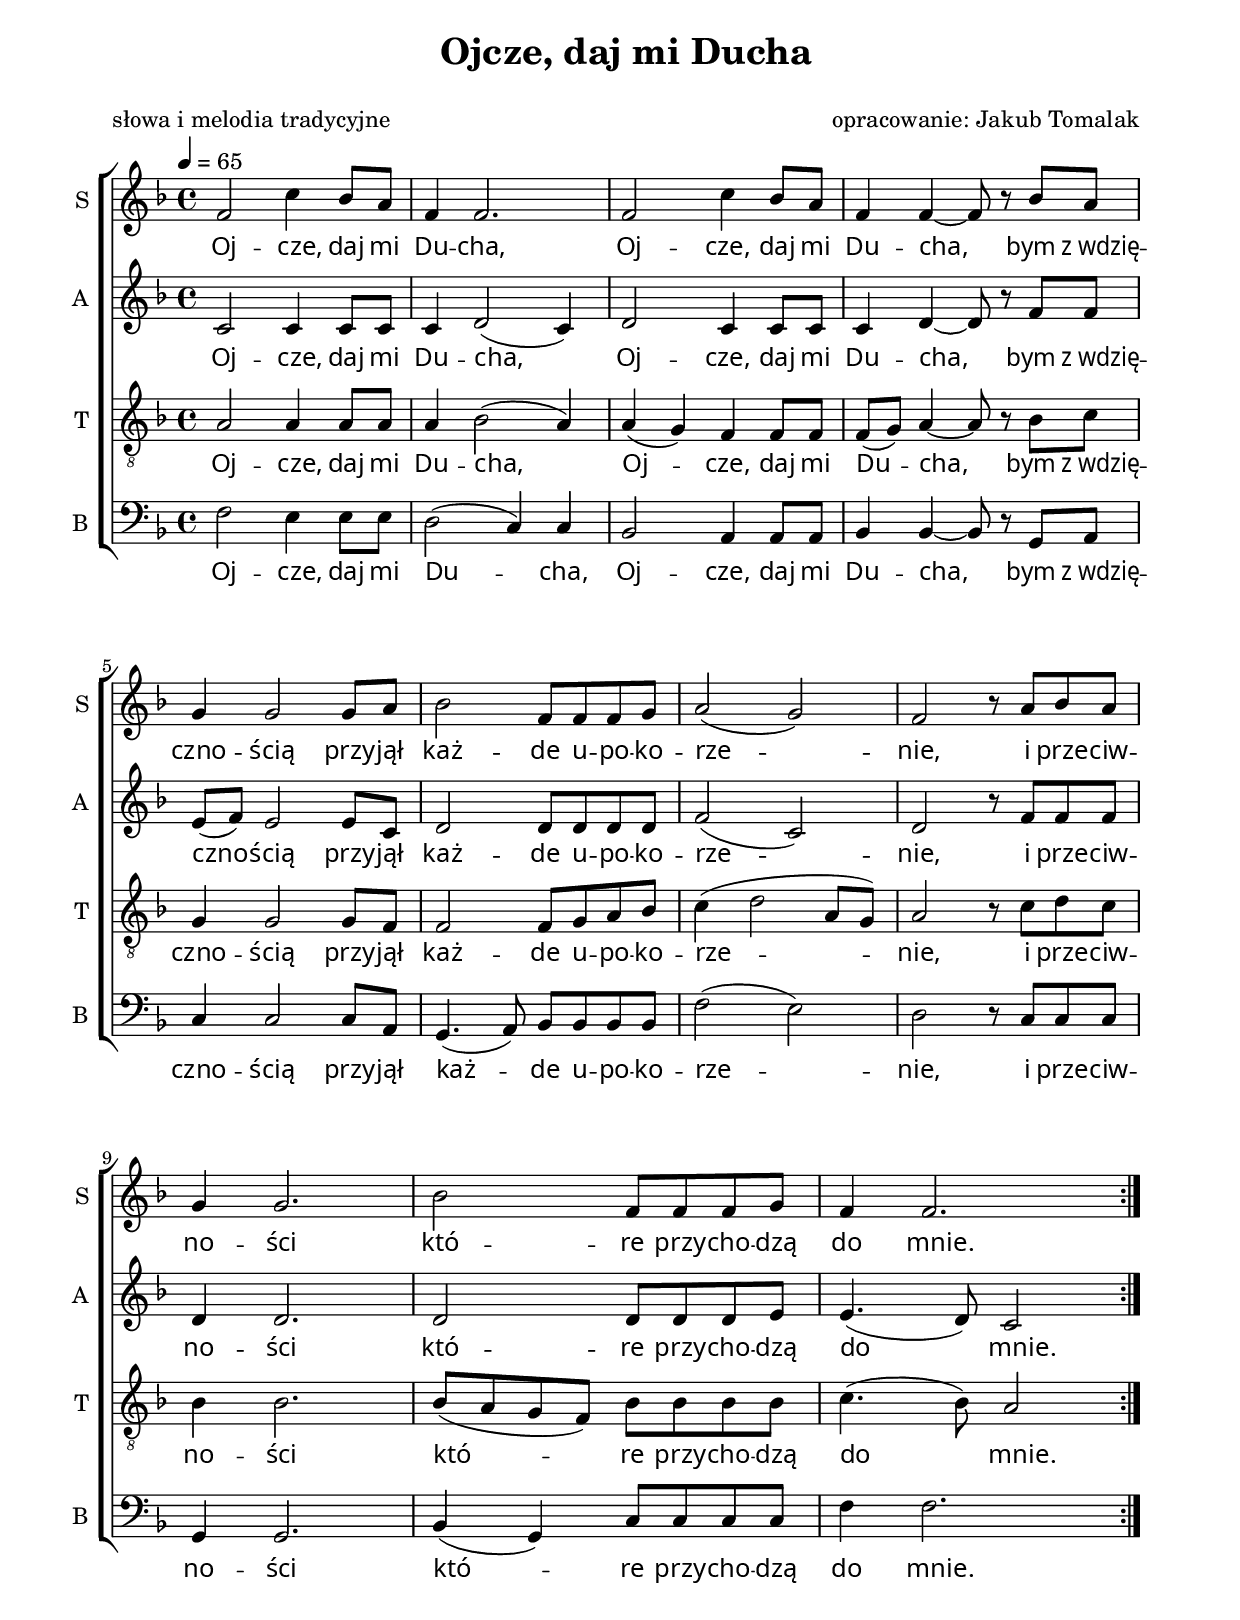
\version "2.17.3"
#(set-global-staff-size 20)

\header {
  title = \markup \column {
    "Ojcze, daj mi Ducha" " "
  }
  composer = "opracowanie: Jakub Tomalak"
  poet = "słowa i melodia tradycyjne"
}

\paper {
  system-count = 3
  left-margin = 19 \mm
  right-margin = 17 \mm
  ragged-last-bottom = ##f
  top-markup-spacing #'basic-distance = 6
  last-bottom-spacing #'basic-distance = 11
}

m = #(define-music-function (parser location off) (number?)
       #{
         \once \override Lyrics.LyricText #'X-offset = #off
       #})
%--------------------------------MELODY--------------------------------
sopranomelody = \relative f' {
  \dynamicUp
  \key f \major
  \time 4/4
  \tempo 4=65
  f2 c'4 bes8 a
  f4 f2.
  f2 c'4 bes8 a
  f4 f4~ f8 r bes8 a
  g4 g2 g8 a
  bes2 f8 f f g
  a2( g)
  f2 r8 a bes a
  g4 g2.
  bes2 f8 f f g
  f4 f2.
  \bar ":|"
}
altomelody = \relative f' {
  \dynamicUp
  \key f \major
  \time 4/4
  \tempo 4=65
  c2 c4 c8 c
  c4 d2( c4)
  d2 c4 c8 c
  c4 d4~ d8 r f f
  e( f) e2 e8 c
  d2 d8 d d d
  f2( c)
  d2 r8 f8 f f
  d4 d2.
  d2 d8 d d e
  e4.( d8) c2
  \bar ":|"
}
tenormelody = \relative f {
  \dynamicUp
  \key f \major
  \time 4/4
  \tempo 4=65
  a2 a4 a8 a
  a4 bes2( a4)
  a4( g) f f8 f
  f( g) a4~ a8 r bes8 c
  g4 g2 g8 f
  f2 f8 g a bes
  c4( d2 a8 g)
  a2 r8 c d c
  bes4 bes2.
  bes8( a g f) bes bes bes bes
  c4.( bes8) a2
  \bar ":|"
}
bassmelody = \relative f {
  \dynamicUp
  \key f \major
  \time 4/4
  \tempo 4=65
  f2 e4 e8 e
  d2( c4) c
  bes2 a4 a8 a
  bes4 bes~ bes8 r8 g a
  c4 c2 c8 a8
  g4.( a8) bes8 bes bes bes
  f'2( e)
  d2 r8 c8 c c
  g4 g2.
  bes4( g) c8 c c c
  f4 f2.
  \bar ":|"
}
akordy = \chordmode {
}
%--------------------------------LYRICS--------------------------------
text = \lyricmode {
  Oj -- \m #-0.8 cze, daj mi Du -- cha,
  Oj -- cze, daj mi Du -- cha,
  \m #-2.2 \markup \scale #'(0.95 . 1) bym
  \m #-2.2 \markup \scale #'(0.9 . 1) "z wdzię" --
  czno -- ścią
  przy -- jął każ -- de u -- po -- ko -- rze -- nie,
  i prze -- ciw -- no -- ści
  któ -- re przy -- cho -- dzą do \m #-1.5 mnie.
}

%--------------------------------ALL-FILE VARIABLE--------------------------------

\score {
  \new ChoirStaff <<
    \new Staff = soprano {
      \set Staff.instrumentName = "S "
      \set Staff.shortInstrumentName = "S "
      \clef treble
      \new Voice = soprano {
        \sopranomelody
      }
    }
    \new Lyrics = sopranolyrics \lyricsto soprano \text

    \new Staff = alto {
      \set Staff.instrumentName = "A "
      \set Staff.shortInstrumentName = "A "
      \clef treble
      \new Voice = alto {
        \altomelody
      }
    }
    \new Lyrics = altolyrics \lyricsto alto \text

    \new Staff = tenor {
      \set Staff.instrumentName = "T "
      \set Staff.shortInstrumentName = "T "
      \clef "treble_8"
      \new Voice = tenor {
        \tenormelody
      }
    }
    \new Lyrics = tenorlyrics \lyricsto tenor \text

    \new Staff = bass {
      \set Staff.instrumentName = "B "
      \set Staff.shortInstrumentName = "B "
      \clef bass
      \new Voice = bass {
        \bassmelody
      }
    }
    \new Lyrics = basslyrics \lyricsto bass \text
  >>
  \layout {
    indent = 0
    \override LyricText #'font-name =
    #"Minion Pro Medium Condensed"
  }
}
